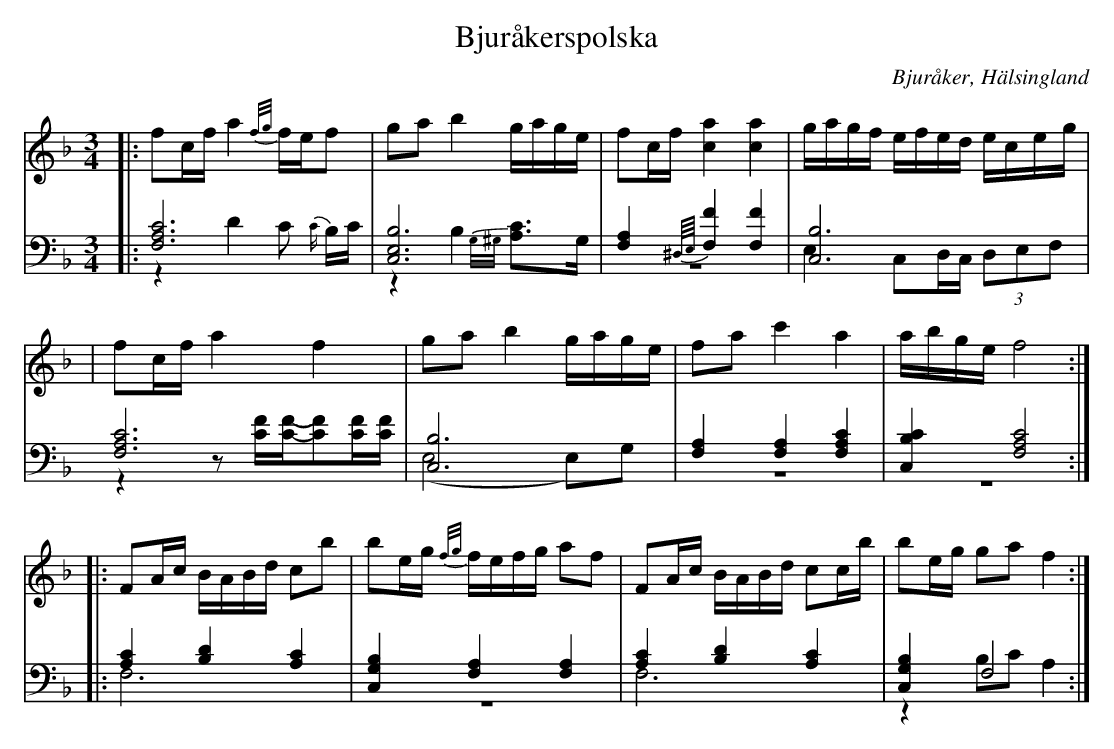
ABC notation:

X:1
T: Bjuråkerspolska
O: Bjuråker, Hälsingland
M: 3/4
L: 1/8
K: F
V:1
V:2
V:3 merge
V: 1
|:fc/f/ a2 {f/g/}f/e/f|ga b2 g/a/g/e/|fc/f/ [c2a2] [c2a2]|g/a/g/f/ e/f/e/d/ e/c/e/g/|
|fc/f/ a2 f2|ga b2 g/a/g/e/|fa c'2 a2| a/b/g/e/ f4:|
|:FA/c/ B/A/B/d/ cb|be/g/ {f/g/}f/e/f/g/ af|FA/c/ B/A/B/d/ cc/b/|be/g/ ga f2:|
V:2 clef=bass
|:[F,6A,6C6]|[C,6E,6B,6]|[F,2A,2] {^D,//E,//}[F,2F2] [F,2F2]|[C,6B,6]|
[F,6A,6C6]|[C,6B,6]|[F,2A,2] [F,2A,2] [F,2A,2C2]|[C,2B,2C2] [F,4A,4C4]:|
 |:[A,2C2] [B,2D2] [A,2C2]|[C,2G,2B,2] [F,2A,2] [F,2A,2]|[A,2C2] [B,2D2] [A,2C2]|[C,2G,2B,2] F,4 :|
V:3 clef=bass
 |:z2D2 C {C/}B,/C/|z2 B,2 {G,/^G,/}[A,C]>G,|z6|E,2 C,D,/C,/ (3D,E,F,|
 |z2 z[C/F/][C/F/]-[CF][C/F/][C/F/]|(E,4 E,)G,|z6|z6:|
|:F,6|z6|F,6|z2 B,C A,2:|
